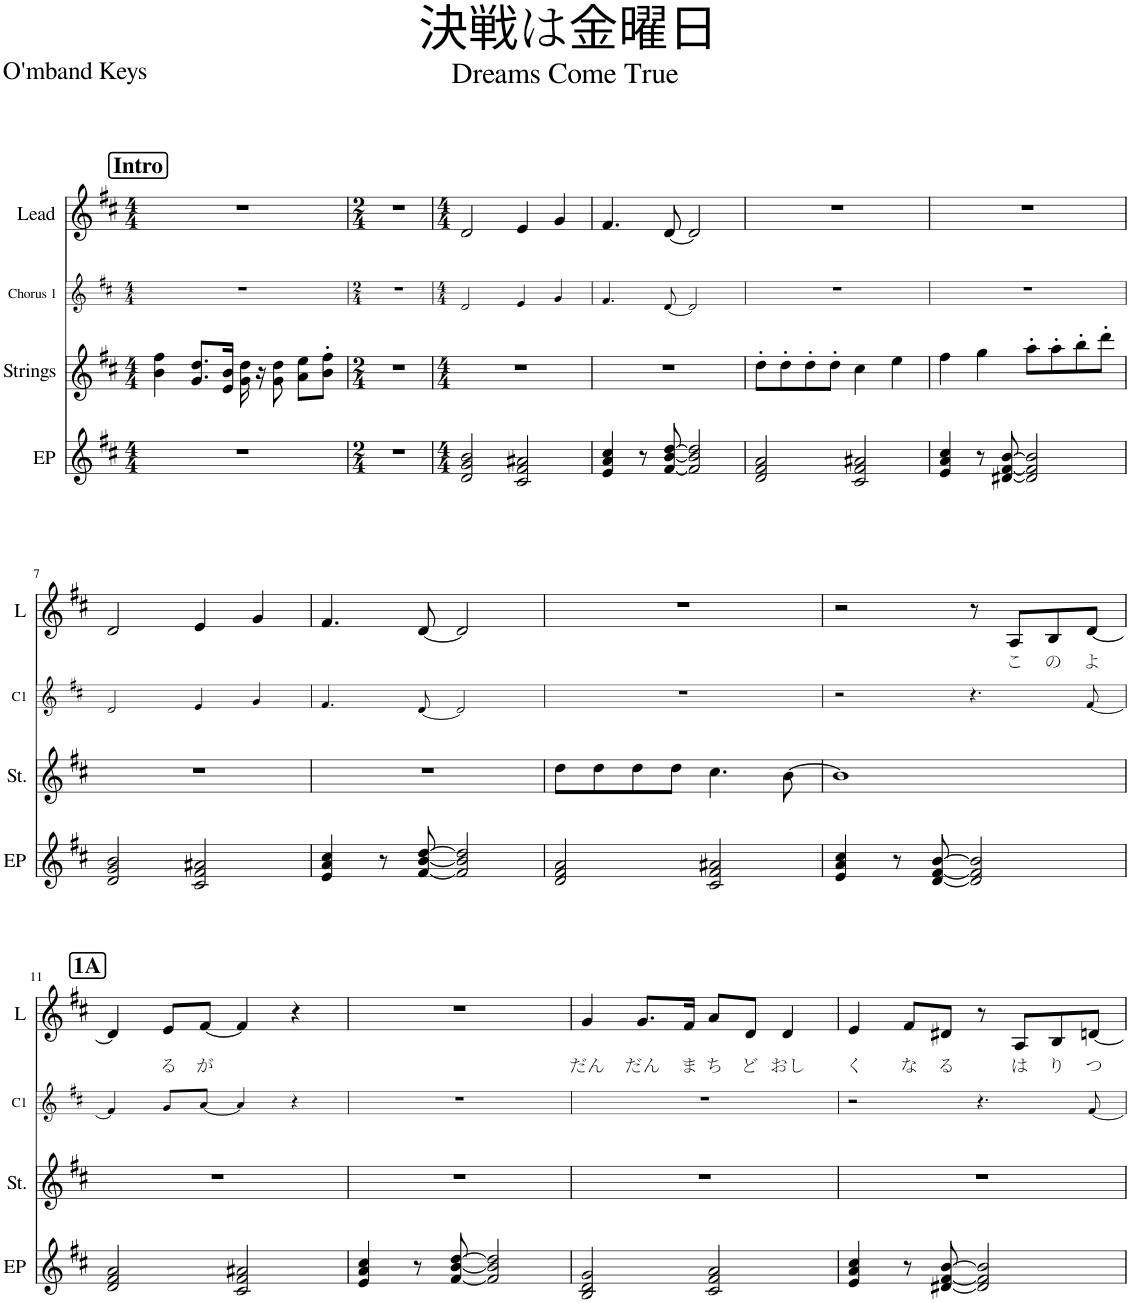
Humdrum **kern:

**kern	**kern	**kern	**kern	**text
*part4	*part3	*part2	*part1	*part1
*staff4	*staff3	*staff2	*staff1	*staff1
*I"EP	*I"Strings	*I"Chorus 1	*I"Lead	*
*I'EP	*I'St.	*I'C1	*I'L	*
*	*	*stria5	*	*
*clefG2	*clefG2	*clefG2	*clefG2	*
*	*	*Trd5c9	*Trd5c9	*
*k[f#c#]	*k[f#c#]	*k[f#c#]	*k[f#c#]	*
*M4/4	*M4/4	*M4/4	*M4/4	*
!!LO:REH:place=s1:a:B:cj:fs=14:t=Intro
=1	=1	=1	=1	=1
1r	4b\ 4ff#\	1r	1r	.
.	8.g/ 8.dd/L	.	.	.
.	16e/ 16b/Jk	.	.	.
.	16g\ 16dd\	.	.	.
.	16r	.	.	.
.	8g\ 8dd\	.	.	.
.	8a\ 8ee\L	.	.	.
.	8b\' 8ff#\'J	.	.	.
=2	=2	=2	=2	=2
*M2/4	*M2/4	*M2/4	*M2/4	*
2r	2r	2r	2r	.
=3	=3	=3	=3	=3
*M4/4	*M4/4	*M4/4	*M4/4	*
2d/ 2g/ 2b/	1r	2d/	2d/	.
2c#/ 2f#/ 2a#X/	.	4e/	4e/	.
.	.	4g/	4g/	.
=4	=4	=4	=4	=4
4e/ 4a/ 4cc#/	1r	4.f#/	4.f#/	.
8r	.	.	.	.
[8f#/ [8b/ [8dd/	.	[8d/	[8d/	.
2f#/] 2b/] 2dd/]	.	2d/]	2d/]	.
=5	=5	=5	=5	=5
2d/ 2f#/ 2a/	8dd'\L	1r	1r	.
.	8dd'\	.	.	.
.	8dd'\	.	.	.
.	8dd'\J	.	.	.
2c#/ 2f#/ 2a#X/	4cc#\	.	.	.
.	4ee\	.	.	.
=6	=6	=6	=6	=6
4e/ 4a/ 4cc#/	4ff#\	1r	1r	.
8r	4gg\	.	.	.
[8d#X/ [8f#/ [8b/	.	.	.	.
2d#/] 2f#/] 2b/]	8aa'\L	.	.	.
.	8aa'\	.	.	.
.	8bb'\	.	.	.
.	8ddd'\J	.	.	.
!!LO:LB:g=z
=7	=7	=7	=7	=7
2d/ 2g/ 2b/	1r	2d/	2d/	.
2c#/ 2f#/ 2a#X/	.	4e/	4e/	.
.	.	4g/	4g/	.
=8	=8	=8	=8	=8
4e/ 4a/ 4cc#/	1r	4.f#/	4.f#/	.
8r	.	.	.	.
[8f#/ [8b/ [8dd/	.	[8d/	[8d/	.
2f#/] 2b/] 2dd/]	.	2d/]	2d/]	.
=9	=9	=9	=9	=9
2d/ 2f#/ 2a/	8dd\L	1r	1r	.
.	8dd\	.	.	.
.	8dd\	.	.	.
.	8dd\J	.	.	.
2c#/ 2f#/ 2a#X/	4.cc#\	.	.	.
.	[8b\	.	.	.
=10	=10	=10	=10	=10
4e/ 4a/ 4cc#/	1b]	2r	2r	.
8r	.	.	.	.
[8d/ [8f#/ [8b/	.	.	.	.
2d/] 2f#/] 2b/]	.	4.r	8r	.
!	!	!	!	!LO:LY:b
.	.	.	8A/L	こ
!	!	!	!	!LO:LY:b
.	.	.	8B/	の
!	!	!	!	!LO:LY:b
.	.	[8f#/	[8d/J	よ
!!LO:LB:g=z
!!LO:REH:place=s1:a:B:cj:fs=14:t=1A
=11	=11	=11	=11	=11
2d/ 2f#/ 2a/	1r	4f#/]	4d/]	.
!	!	!	!	!LO:LY:b
.	.	8g/L	8e/L	る
!	!	!	!	!LO:LY:b
.	.	[8a/J	[8f#/J	が
2c#/ 2f#/ 2a#X/	.	4a/]	4f#/]	.
.	.	4r	4r	.
=12	=12	=12	=12	=12
4e/ 4a/ 4cc#/	1r	1r	1r	.
8r	.	.	.	.
[8f#/ [8b/ [8dd/	.	.	.	.
2f#/] 2b/] 2dd/]	.	.	.	.
=13	=13	=13	=13	=13
!	!	!	!	!LO:LY:b
2B/ 2d/ 2g/	1r	1r	4g/	だん
!	!	!	!	!LO:LY:b
.	.	.	8.g/L	だん
!	!	!	!	!LO:LY:b
.	.	.	16f#/Jk	ま
!	!	!	!	!LO:LY:b
2c#/ 2f#/ 2a/	.	.	8a/L	ち
!	!	!	!	!LO:LY:b
.	.	.	8d/J	ど
!	!	!	!	!LO:LY:b
.	.	.	4d/	おし
=14	=14	=14	=14	=14
!	!	!	!	!LO:LY:b
4e/ 4a/ 4cc#/	1r	2r	4e/	く
!	!	!	!	!LO:LY:b
8r	.	.	8f#/L	な
!	!	!	!	!LO:LY:b
[8d#X/ [8f#/ [8b/	.	.	8d#X/J	る
2d#/] 2f#/] 2b/]	.	4.r	8r	.
!	!	!	!	!LO:LY:b
.	.	.	8A/L	は
!	!	!	!	!LO:LY:b
.	.	.	8B/	り
!	!	!	!	!LO:LY:b
.	.	[8f#/	[8dn/J	つ
=	=	=	=	=
*-	*-	*-	*-	*-
